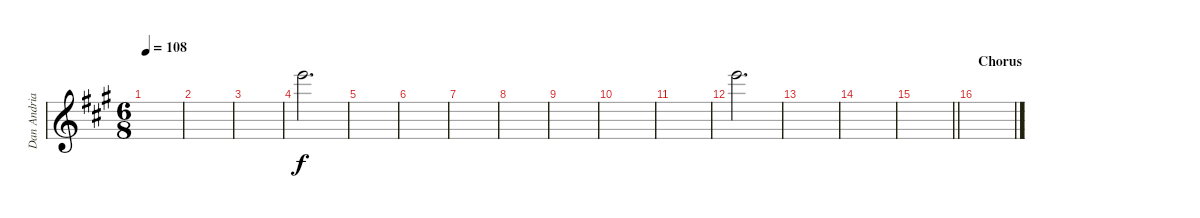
\track ("Dan Andriano - Vocals" "Dan Andria") {instrument overdrivenguitar}
\staff {score}
\tuning (E4 B3 G3 D3 A2 E2) {hide}
\ts (6 8)
\tempo 108
\clef g2
\ks a
|
|
|
17.2.2{d} |
|
|
|
|
|
|
|
17.2.2{d} |
|
|
\barLineRight lightlight
|
\section ("" "Chorus")
